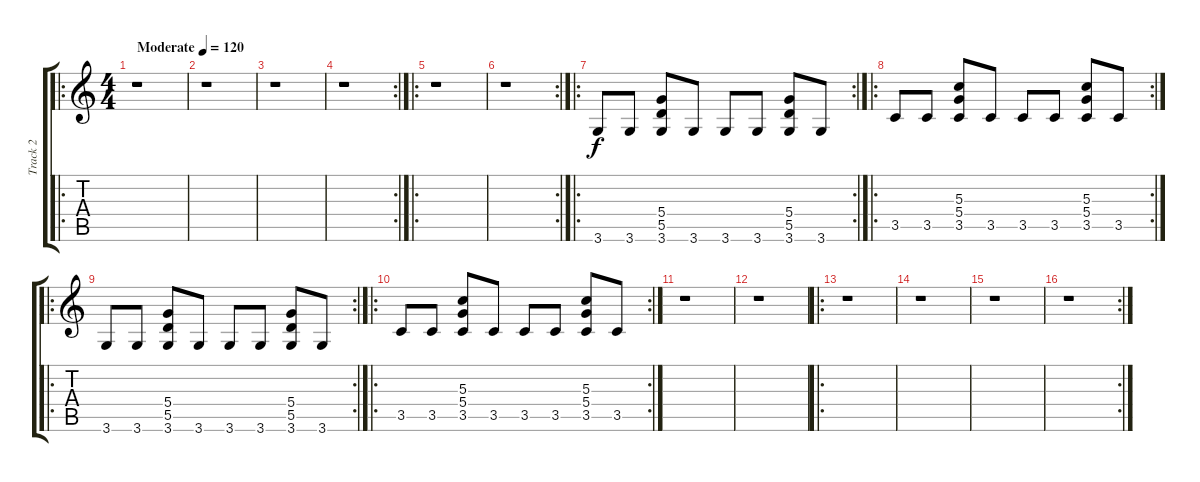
\track ("Track 2" "Track 2") {instrument electricguitarmuted}
\staff {score tabs}
\tuning (E4 B3 G3 D3 A2 E2) {hide}
\ro
\ts (4 4)
\tempo (120 "Moderate")
\clef g2
\ks c
r.1{dy f instrument electricguitarmuted} |
r.1 |
r.1 |
\rc 2
r.1 |
\ro
r.1 |
\rc 2
r.1 |
\ro
\rc 2
3.6.8 3.6.8 (5.4 5.5 3.6).8 3.6.8 3.6.8 3.6.8 (5.4 5.5 3.6).8 3.6.8 |
\ro
\rc 2
3.5.8 3.5.8 (5.3 5.4 3.5).8 3.5.8 3.5.8 3.5.8 (5.3 5.4 3.5).8 3.5.8 |
\ro
\rc 2
3.6.8 3.6.8 (5.4 5.5 3.6).8 3.6.8 3.6.8 3.6.8 (5.4 5.5 3.6).8 3.6.8 |
\ro
\rc 2
3.5.8 3.5.8 (5.3 5.4 3.5).8 3.5.8 3.5.8 3.5.8 (5.3 5.4 3.5).8 3.5.8 |
r.1 |
r.1 |
\ro
r.1 |
r.1 |
r.1 |
\rc 2
r.1
